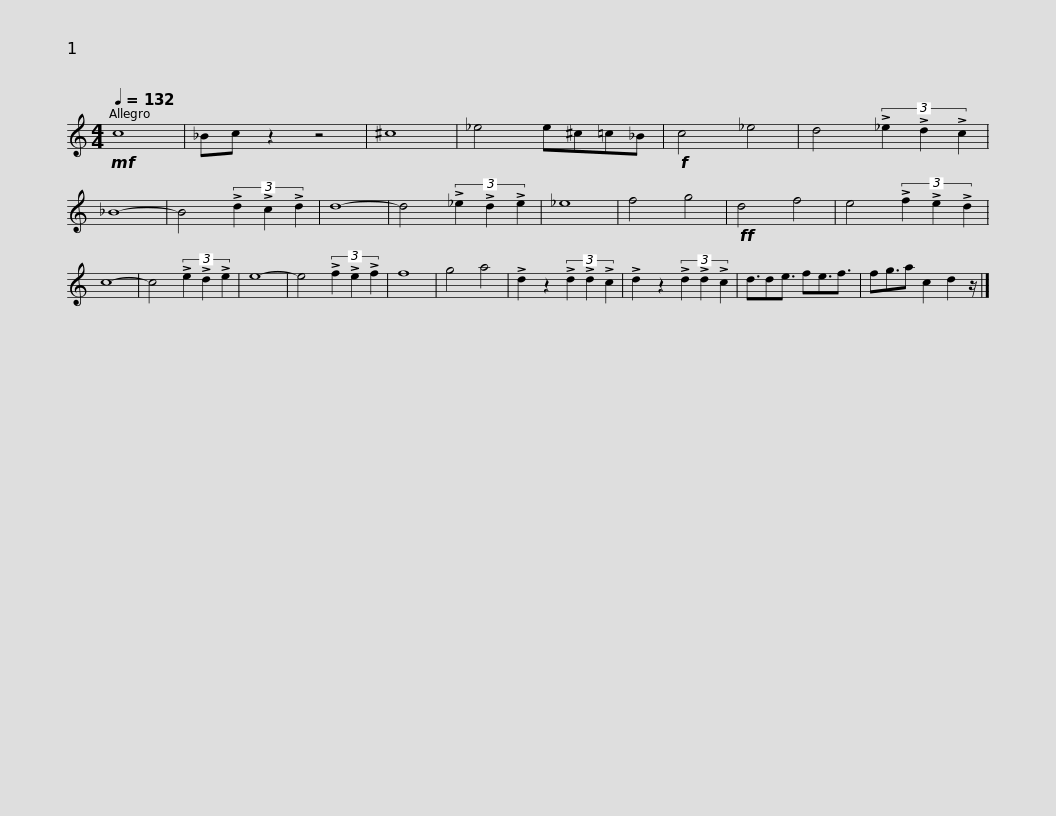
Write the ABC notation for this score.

X:1
L:1/8
Q:1/4=132
M:4/4
I:linebreak $
K:none
V:1 treble transpose=-2
V:1
[K:C]!mf! c8 | _Bc z2 z4 | ^c8 | _e4 e^c=c_B |!f! c4 _e4 | %5
 d4 (3!>!_e2 !>!d2 !>!c2 | _B8- | B4 (3!>!d2 !>!c2 !>!d2 | d8- | d4 (3!>!_e2 !>!d2 !>!e2 |$ %10
 _e8 | f4 g4 |!ff! d4 f4 | e4 (3!>!f2 !>!e2 !>!d2 | c8- | %15
 c4 (3!>!e2 !>!d2 !>!e2 | e8- | e4 (3!>!f2 !>!e2 !>!f2 | f8 | g4 a4 | %20
 !>!d2 z2 (3!>!d2 !>!d2 !>!c2 | !>!d2 z2 (3!>!d2 !>!d2 !>!c2 |$ d3/2de3/2 fe3/2f3/2 | fg3/2a c2 d2 z/ |] %24
